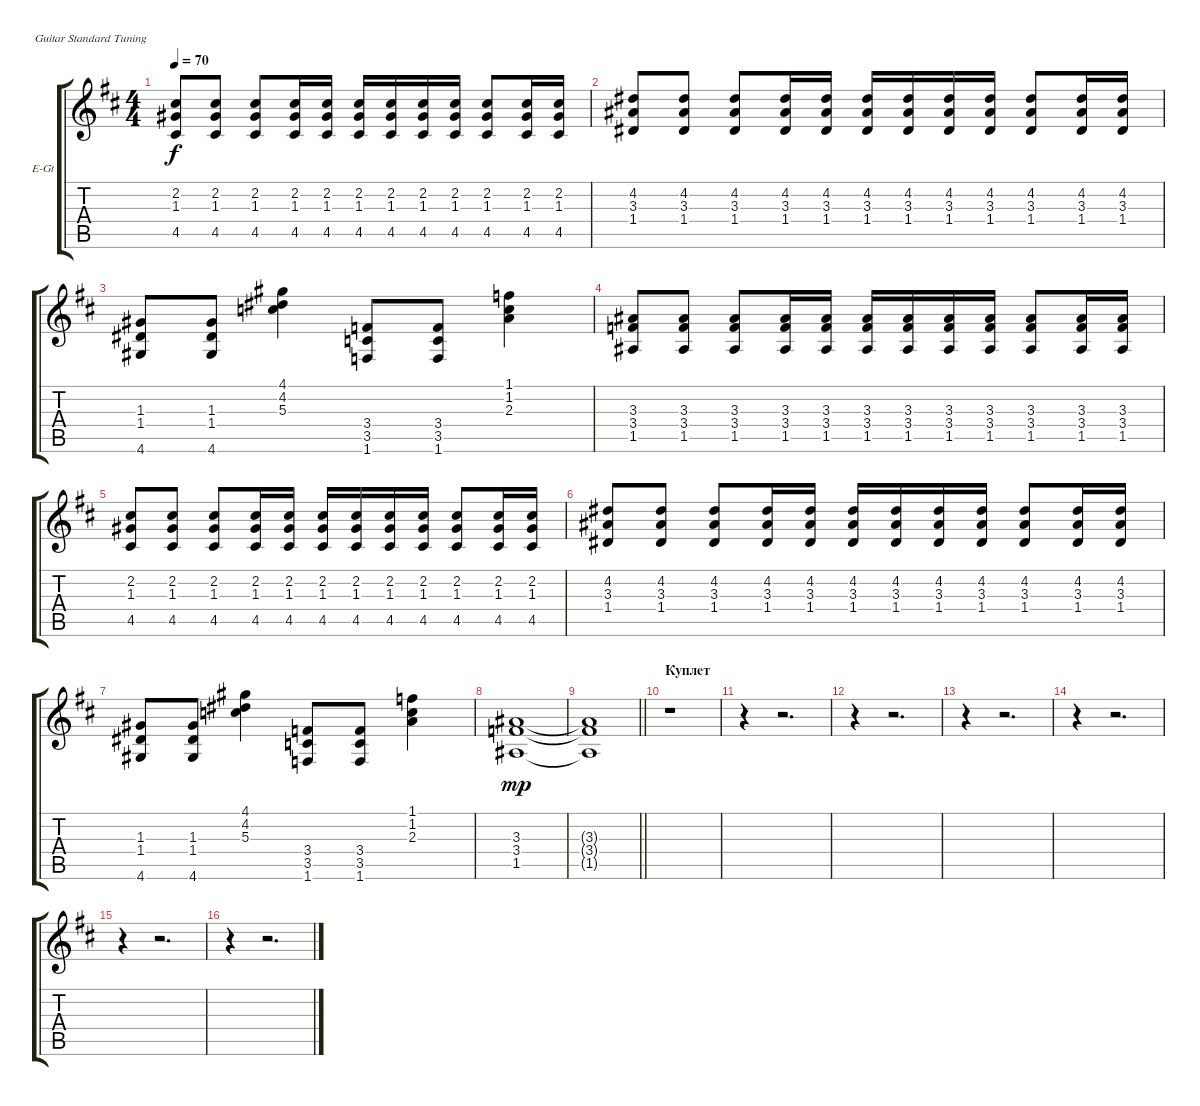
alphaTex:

\bracketExtendMode groupsimilarinstruments
\firstSystemTrackNameOrientation horizontal
\otherSystemsTrackNameOrientation horizontal
\track ("Виктор Смольский" "E-Gt") {instrument distortionguitar}
\staff {score tabs}
\tuning (E4 B3 G3 D3 A2 E2)
\ts (4 4)
\tempo 70
\clef g2
\scale
0.333333
\ks bminor
(2.2 1.3 4.5).8{dy f} (2.2 1.3 4.5).8 (2.2 1.3 4.5).8 (2.2 1.3 4.5).16 (2.2 1.3 4.5).16 (2.2 1.3 4.5).16 (2.2 1.3 4.5).16 (2.2 1.3 4.5).16 (2.2 1.3 4.5).16 (2.2 1.3 4.5).8 (2.2 1.3 4.5).16 (2.2 1.3 4.5).16 |
\scale
0.333333 (4.2 3.3 1.4).8 (4.2 3.3 1.4).8 (4.2 3.3 1.4).8 (4.2 3.3 1.4).16 (4.2 3.3 1.4).16 (4.2 3.3 1.4).16 (4.2 3.3 1.4).16 (4.2 3.3 1.4).16 (4.2 3.3 1.4).16 (4.2 3.3 1.4).8 (4.2 3.3 1.4).16 (4.2 3.3 1.4).16 |
\scale
0.333333 (1.3 1.4 4.6).8 (1.3 1.4 4.6).8 (4.1 4.2 5.3).4 (3.4 3.5 1.6).8 (3.4 3.5 1.6).8 (1.1 1.2 2.3).4 |
\scale
0.333333 (3.3 3.4 1.5).8 (3.3 3.4 1.5).8 (3.3 3.4 1.5).8 (3.3 3.4 1.5).16 (3.3 3.4 1.5).16 (3.3 3.4 1.5).16 (3.3 3.4 1.5).16 (3.3 3.4 1.5).16 (3.3 3.4 1.5).16 (3.3 3.4 1.5).8 (3.3 3.4 1.5).16 (3.3 3.4 1.5).16 |
\scale
0.333333 (2.2 1.3 4.5).8 (2.2 1.3 4.5).8 (2.2 1.3 4.5).8 (2.2 1.3 4.5).16 (2.2 1.3 4.5).16 (2.2 1.3 4.5).16 (2.2 1.3 4.5).16 (2.2 1.3 4.5).16 (2.2 1.3 4.5).16 (2.2 1.3 4.5).8 (2.2 1.3 4.5).16 (2.2 1.3 4.5).16 |
\scale
0.333333 (4.2 3.3 1.4).8 (4.2 3.3 1.4).8 (4.2 3.3 1.4).8 (4.2 3.3 1.4).16 (4.2 3.3 1.4).16 (4.2 3.3 1.4).16 (4.2 3.3 1.4).16 (4.2 3.3 1.4).16 (4.2 3.3 1.4).16 (4.2 3.3 1.4).8 (4.2 3.3 1.4).16 (4.2 3.3 1.4).16 |
\scale
0.333333 (1.3 1.4 4.6).8 (1.3 1.4 4.6).8 (4.1 4.2 5.3).4 (3.4 3.5 1.6).8 (3.4 3.5 1.6).8 (1.1 1.2 2.3).4 |
\scale
0.333333 (3.3 3.4 1.5).1{dy mp} |
\scale
0.333333
\barLineRight lightlight
(3.3{t} 3.4{t} 1.5{t}).1 |
\section ("" "Куплет")
\scale
0.333333 r.1 |
\scale
0.333333 r.4 r.2{d} |
\scale
0.333333 r.4 r.2{d} |
\scale
0.333333 r.4 r.2{d} |
\scale
0.333333 r.4 r.2{d} |
\scale
0.333333 r.4 r.2{d} |
\scale
0.333333 r.4 r.2{d}
